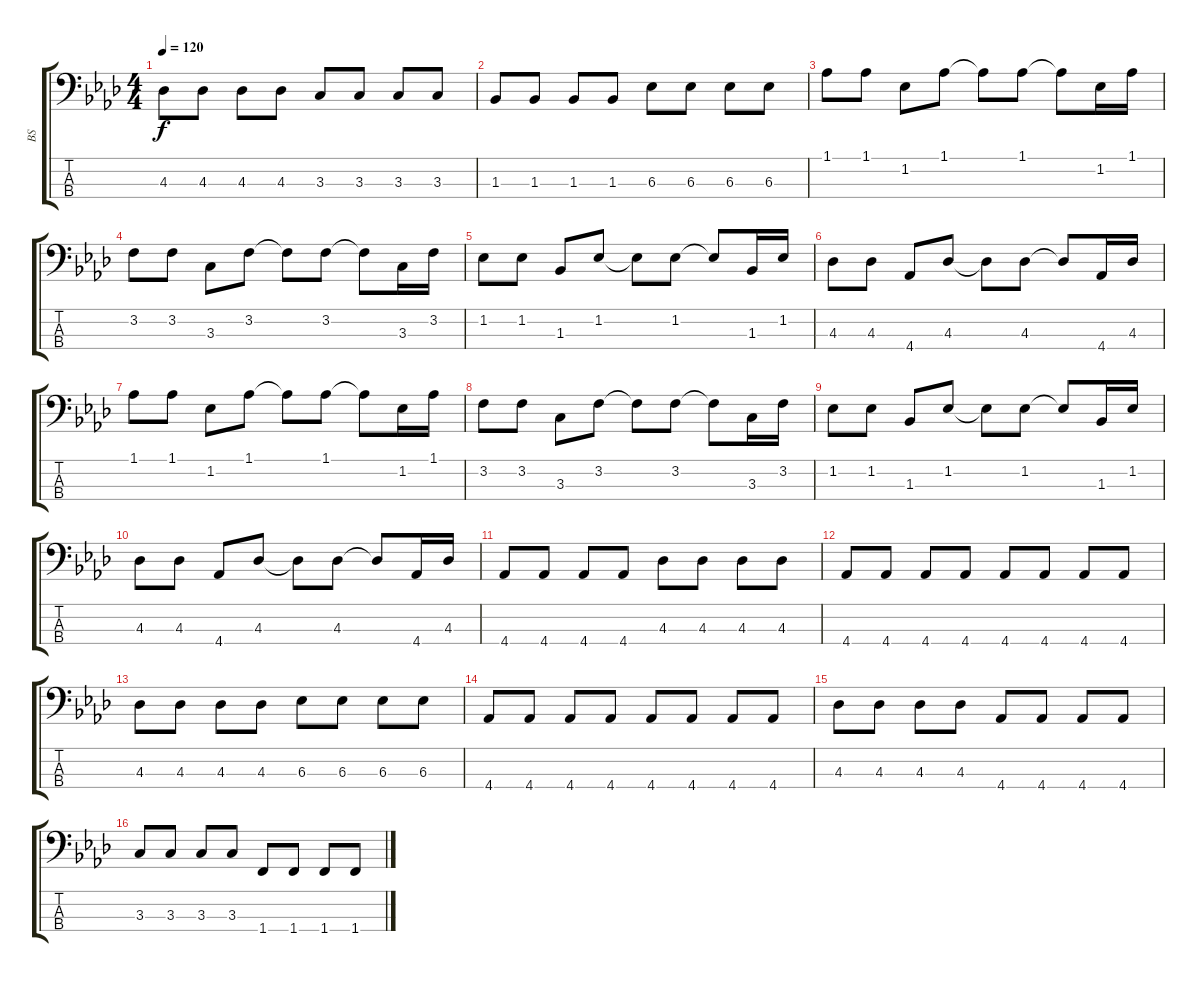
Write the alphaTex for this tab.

\track ("BS" "BS") {instrument electricbassfinger}
\staff {score tabs}
\tuning (G2 D2 A1 E1) {hide}
\ts (4 4)
\tempo 120
\clef f4
\ks ab
4.3.8{dy f} 4.3.8 4.3.8 4.3.8 3.3.8 3.3.8 3.3.8 3.3.8 |
1.3.8 1.3.8 1.3.8 1.3.8 6.3.8 6.3.8 6.3.8 6.3.8 |
1.1.8 1.1.8 1.2.8 1.1.8 1.1{t}.8 1.1.8 1.1{t}.8 1.2.16 1.1.16 |
3.2.8 3.2.8 3.3.8 3.2.8 3.2{t}.8 3.2.8 3.2{t}.8 3.3.16 3.2.16 |
1.2.8 1.2.8 1.3.8 1.2.8 1.2{t}.8 1.2.8 1.2{t}.8 1.3.16 1.2.16 |
4.3.8 4.3.8 4.4.8 4.3.8 4.3{t}.8 4.3.8 4.3{t}.8 4.4.16 4.3.16 |
1.1.8 1.1.8 1.2.8 1.1.8 1.1{t}.8 1.1.8 1.1{t}.8 1.2.16 1.1.16 |
3.2.8 3.2.8 3.3.8 3.2.8 3.2{t}.8 3.2.8 3.2{t}.8 3.3.16 3.2.16 |
1.2.8 1.2.8 1.3.8 1.2.8 1.2{t}.8 1.2.8 1.2{t}.8 1.3.16 1.2.16 |
4.3.8 4.3.8 4.4.8 4.3.8 4.3{t}.8 4.3.8 4.3{t}.8 4.4.16 4.3.16 |
4.4.8 4.4.8 4.4.8 4.4.8 4.3.8 4.3.8 4.3.8 4.3.8 |
4.4.8 4.4.8 4.4.8 4.4.8 4.4.8 4.4.8 4.4.8 4.4.8 |
4.3.8 4.3.8 4.3.8 4.3.8 6.3.8 6.3.8 6.3.8 6.3.8 |
4.4.8 4.4.8 4.4.8 4.4.8 4.4.8 4.4.8 4.4.8 4.4.8 |
4.3.8 4.3.8 4.3.8 4.3.8 4.4.8 4.4.8 4.4.8 4.4.8 |
3.3.8 3.3.8 3.3.8 3.3.8 1.4.8 1.4.8 1.4.8 1.4.8
